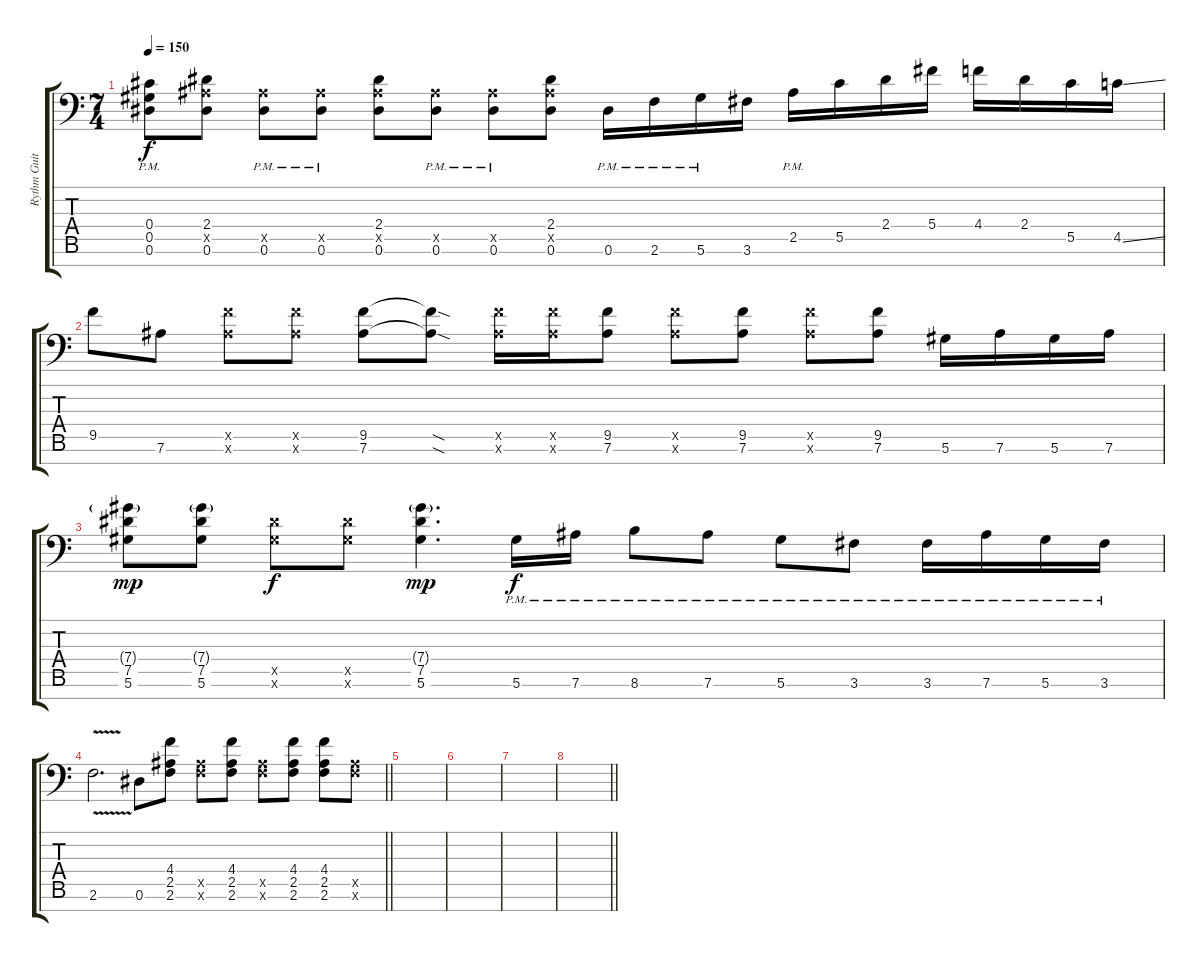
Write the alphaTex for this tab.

\track ("Rythm Guitar #1" "Rythm Guit") {instrument distortionguitar}
\staff {score tabs}
\tuning (Eb4 Bb3 Gb3 Db3 Ab2 Eb2 Ab1) {hide}
\ts (7 4)
\tempo 150
\clef f4
\ks c
(0.4{pm} 0.5{pm} 0.6{pm}).8{dy f} (2.4 2.5{x} 0.6).8 (2.5{x} 0.6{pm}).8 (2.5{x} 0.6{pm}).8 (2.4 2.5{x} 0.6).8 (2.5{x} 0.6{pm}).8 (2.5{x} 0.6{pm}).8 (2.4 2.5{x} 0.6).8 0.6{pm}.16 2.6{pm}.16 5.6{pm}.16 3.6.16 2.5{pm}.16 5.5.16 2.4.16 5.4.16 4.4.16 2.4.16 5.5.16 4.5{ss}.16 |
9.5.8 7.6.8 (9.5{x} 7.6{x}).8 (9.5{x} 7.6{x}).8 (9.5 7.6).8 (9.5{sod t} 7.6{sod t}).8 (9.5{x} 7.6{x}).16 (9.5{x} 7.6{x}).16 (9.5 7.6).8 (9.5{x} 7.6{x}).8 (9.5 7.6).8 (9.5{x} 7.6{x}).8 (9.5 7.6).8 5.6.16 7.6.16 5.6.16 7.6.16 |
(7.4{g} 7.5 5.6).8{dy mp} (7.4{g} 7.5 5.6).8 (7.5{x} 5.6{x}).8{dy f} (7.5{x} 5.6{x}).8 (7.4{g} 7.5 5.6).4{d dy mp} 5.6{pm}.16{dy f} 7.6{pm}.16 8.6{pm}.8 7.6{pm}.8 5.6{pm}.8 3.6{pm}.8 3.6{pm}.16 7.6{pm}.16 5.6{pm}.16 3.6{pm}.16 |
\barLineRight lightlight
2.6{v}.2{d} 0.6.8 (4.4 2.5 2.6).8 (2.5{x} 2.6{x}).8 (4.4 2.5 2.6).8 (2.5{x} 2.6{x}).8 (4.4 2.5 2.6).8 (4.4 2.5 2.6).8 (2.5{x} 2.6{x}).8 |
\section ("" "")
|
|
|
\barLineRight lightlight
